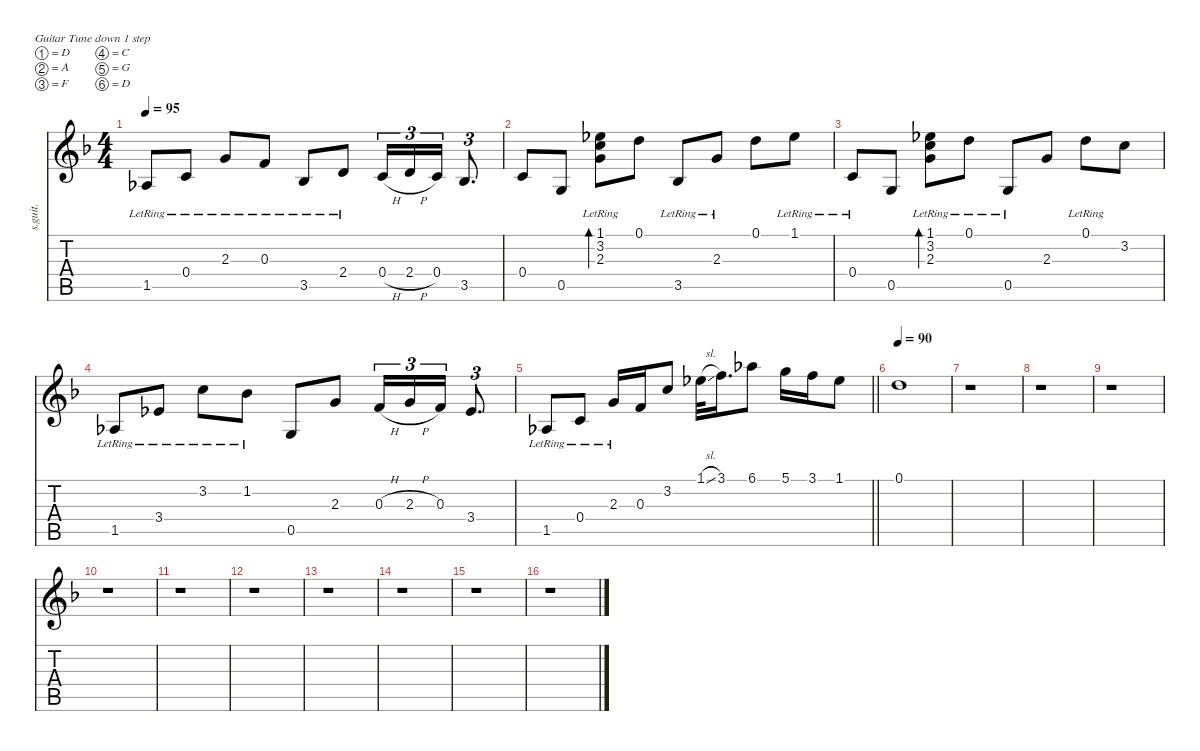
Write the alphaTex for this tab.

\defaultSystemsLayout 4
\hideDynamics
\bracketExtendMode nobrackets
\track ("Emmpu(Acoustic)" "s.guit.") {instrument acousticguitarsteel}
\staff {score tabs}
\tuning (D4 A3 F3 C3 G2 D2)
\ts (4 4)
\tempo 95
\clef g2
\ks f
1.5{lr acc b}.8{dy f} 0.4{lr acc forcenatural}.8 2.3{lr acc forcenatural}.8 0.3{lr acc forcenatural}.8 3.5{lr acc b}.8 2.4{lr acc forcenatural}.8 0.4{h acc forcenatural}.16{tu (3 2)} 2.4{h acc forcenatural}.16{tu (3 2)} 0.4{acc forcenatural}.16{tu (3 2)} 3.5{acc b}.8{d tu (3 2)} |
0.4{acc forcenatural}.8 0.5{acc forcenatural}.8 (1.1{lr acc b} 3.2{lr acc forcenatural} 2.3{lr acc forcenatural}).8{bd 120} 0.1{acc forcenatural}.8 3.5{lr acc b}.8{dy mf} 2.3{lr acc forcenatural}.8{dy f} 0.1{acc forcenatural}.8 1.1{lr acc b}.8 |
0.4{lr acc forcenatural}.8{dy mf} 0.5{acc forcenatural}.8{dy f} (1.1{lr acc b} 3.2{lr acc forcenatural} 2.3{lr acc forcenatural}).8{bd 60} 0.1{lr acc forcenatural}.8 0.5{lr acc forcenatural}.8 2.3{acc forcenatural}.8 0.1{lr acc forcenatural}.8 3.2{acc forcenatural}.8 |
1.5{lr acc b}.8 3.4{lr acc b}.8 3.2{lr acc forcenatural}.8 1.2{lr acc b}.8 0.5{acc forcenatural}.8 2.3{acc forcenatural}.8 0.3{h acc forcenatural}.16{tu (3 2)} 2.3{h acc forcenatural}.16{tu (3 2)} 0.3{acc forcenatural}.16{tu (3 2)} 3.4{acc b}.8{d tu (3 2)} |
\barLineRight lightlight
1.5{lr acc b}.8 0.4{lr acc forcenatural}.8 2.3{lr acc forcenatural}.16 0.3{acc forcenatural}.16 3.2{acc forcenatural}.8 1.1{sl acc b}.32 3.1{acc forcenatural}.16{d} 6.1{acc b}.8 5.1{acc forcenatural}.16 3.1{acc forcenatural}.16 1.1{acc b}.8 |
\tempo 90
0.1{acc forcenatural}.1 |
r.1 |
r.1 |
\tempo (85 0.625 hide)
r.1 |
\tempo (90 hide)
r.1 |
r.1 |
r.1 |
\tempo (80 hide)
r.1 |
\tempo (60 hide)
r.1 |
\tempo (80 hide)
r.1 |
r.1
